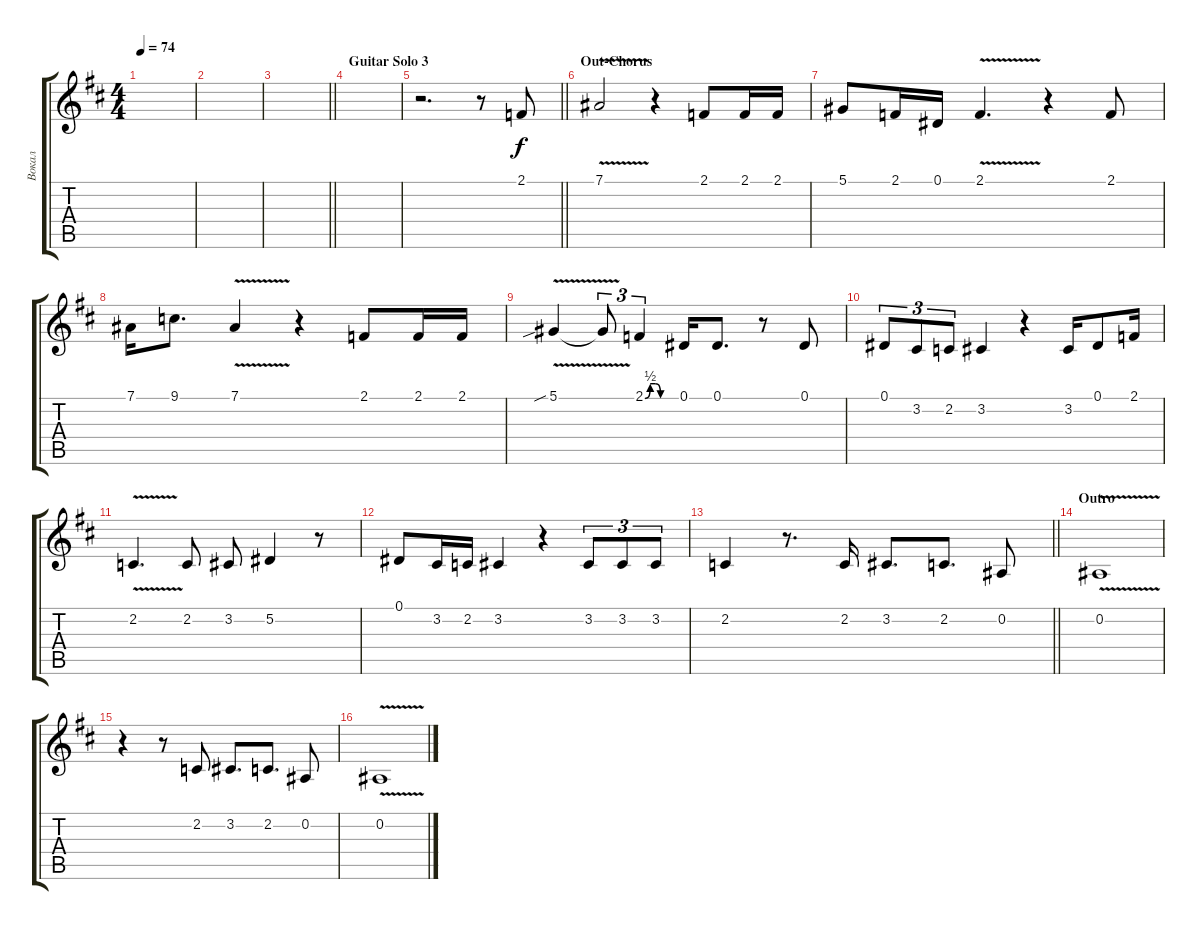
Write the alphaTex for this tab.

\track ("Вокал" "Вокал") {instrument trumpet}
\staff {score tabs}
\tuning (Eb4 Bb3 Gb3 Db3 Ab2 Eb2) {hide}
\ts (4 4)
\tempo 74
\clef g2
\ks bminor
|
|
\barLineRight lightlight
|
\section ("" "Guitar Solo 3")
|
\barLineRight lightlight
r.2{d} r.8 2.1.8 |
\section ("" "Out-Chorus")
7.1{v}.2 r.4 2.1.8 2.1.16 2.1.16 |
5.1.8 2.1.16 0.1.16 2.1{v}.4{d} r.4 2.1.8 |
7.1.16 9.1.8{d} 7.1{v}.4 r.4 2.1.8 2.1.16 2.1.16 |
5.1{v sib}.4 5.1{t}.8{tu (3 2)} 2.1{be (custom 0 0 10 2 20 2 30 0 60 0)}.4{tu (3 2)} 0.1.16 0.1.8{d} r.8 0.1.8 |
0.1.8{tu (3 2)} 3.2.8{tu (3 2)} 2.2.8{tu (3 2)} 3.2.4 r.4 3.2.16 0.1.8 2.1.16 |
2.2{v}.4{d} 2.2.8 3.2.8 5.2.4 r.8 |
0.1.8 3.2.16 2.2.16 3.2.4 r.4 3.2.8{tu (3 2)} 3.2.8{tu (3 2)} 3.2.8{tu (3 2)} |
\barLineRight lightlight
2.2.4 r.8{d} 2.2.16 3.2.8{d} 2.2.8{d} 0.2.8 |
\section ("" "Outro")
0.2{v}.1 |
r.4 r.8 2.2.8 3.2.8{d} 2.2.8{d} 0.2.8 |
0.2{v}.1
